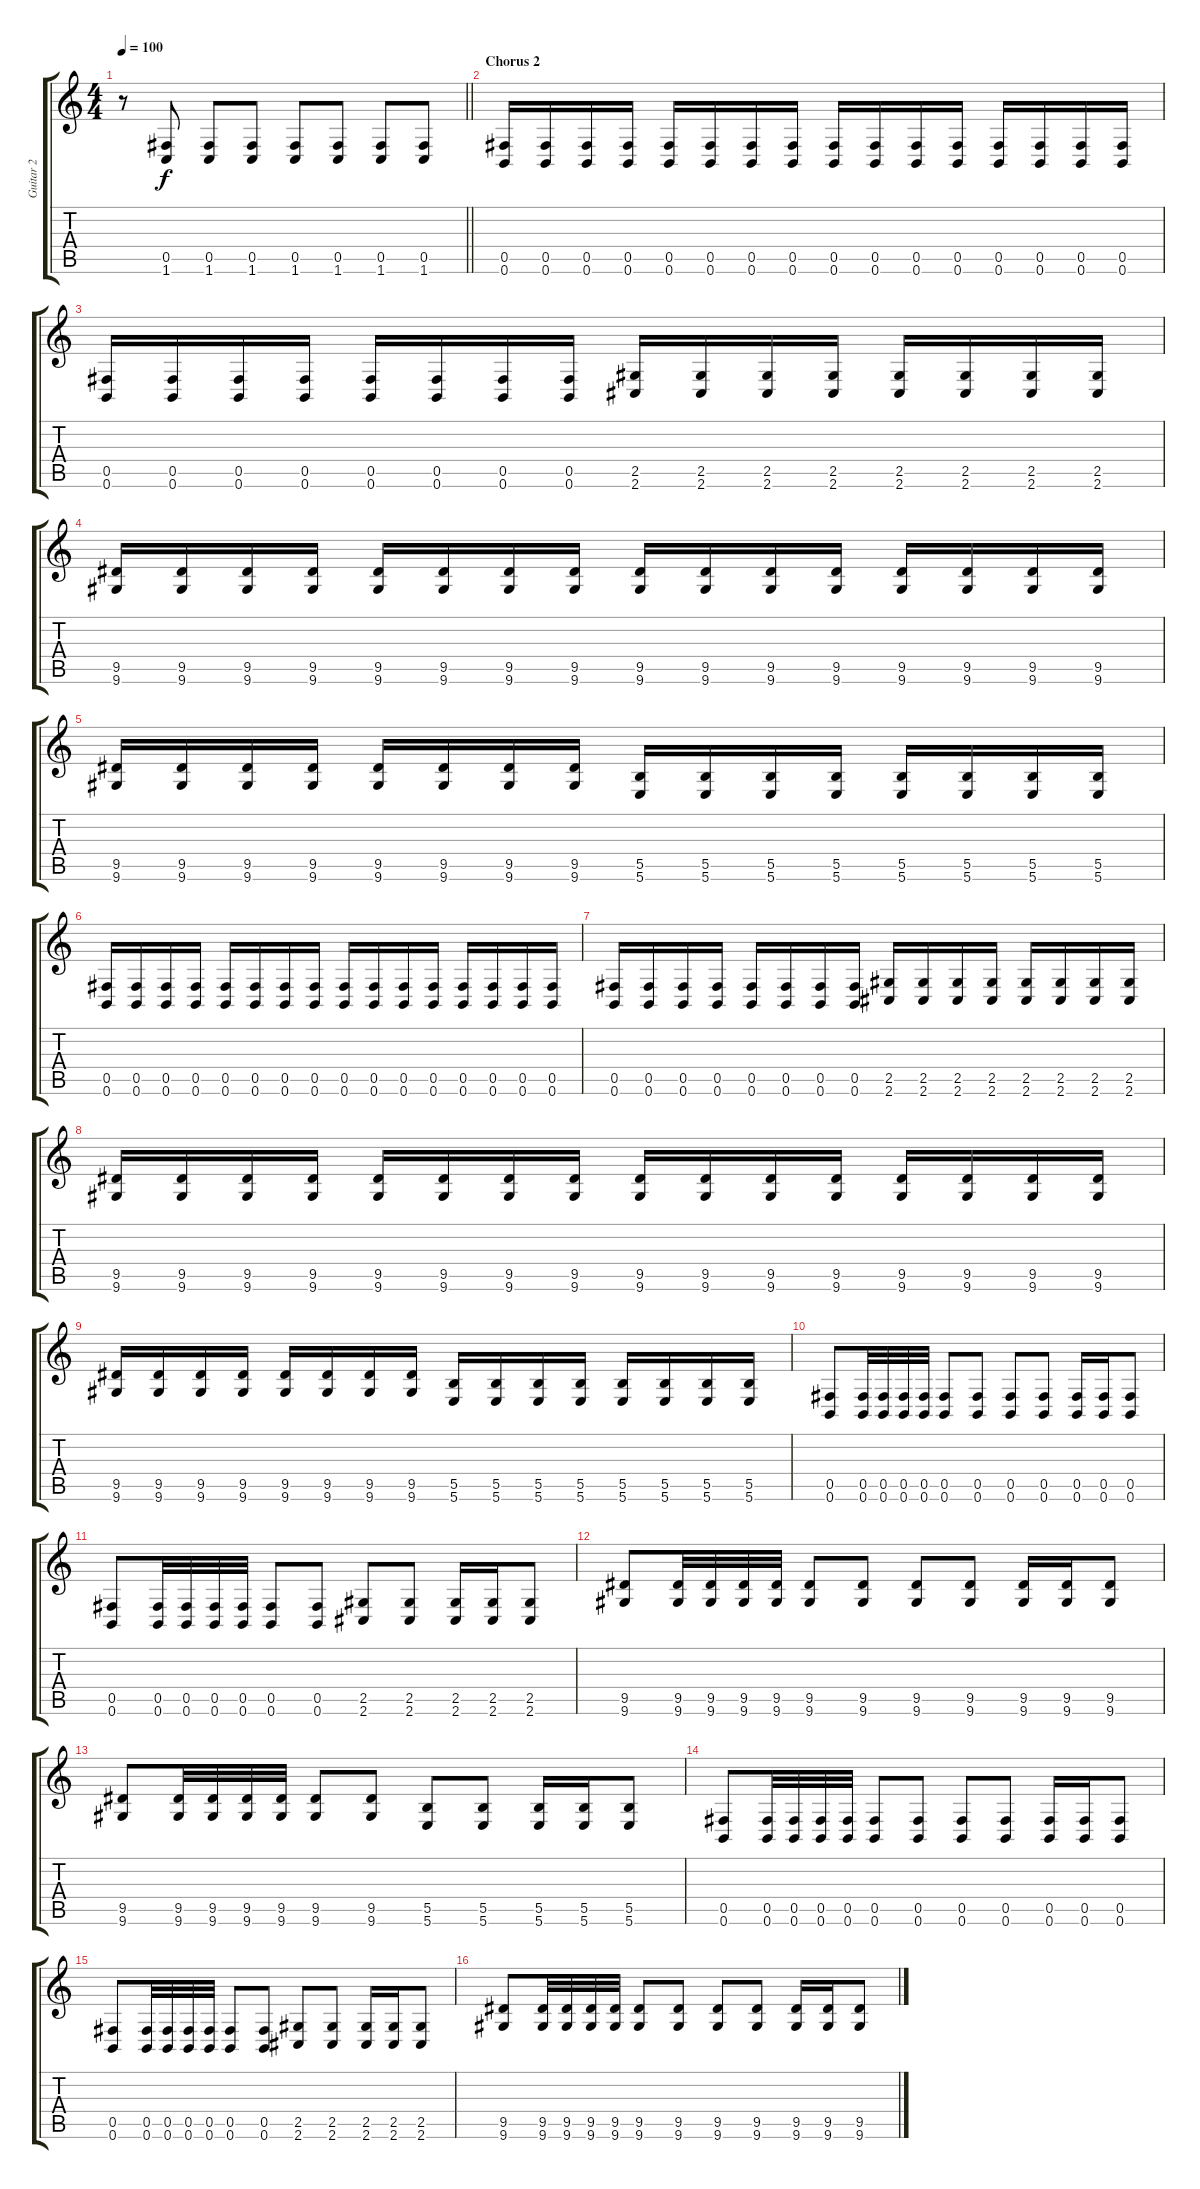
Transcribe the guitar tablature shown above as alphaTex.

\track ("Guitar 2" "Guitar 2") {instrument distortionguitar}
\staff {score tabs}
\tuning (Db4 Ab3 E3 B2 Gb2 B1) {hide}
\ts (4 4)
\tempo 100
\clef g2
\barLineRight lightlight
\ks c
r.8{dy f volume 16} (0.5 1.6).8 (0.5 1.6).8 (0.5 1.6).8 (0.5 1.6).8 (0.5 1.6).8 (0.5 1.6).8 (0.5 1.6).8 |
\section ("" "Chorus 2")
(0.5 0.6).16 (0.5 0.6).16 (0.5 0.6).16 (0.5 0.6).16 (0.5 0.6).16 (0.5 0.6).16 (0.5 0.6).16 (0.5 0.6).16 (0.5 0.6).16 (0.5 0.6).16 (0.5 0.6).16 (0.5 0.6).16 (0.5 0.6).16 (0.5 0.6).16 (0.5 0.6).16 (0.5 0.6).16 |
(0.5 0.6).16 (0.5 0.6).16 (0.5 0.6).16 (0.5 0.6).16 (0.5 0.6).16 (0.5 0.6).16 (0.5 0.6).16 (0.5 0.6).16 (2.5 2.6).16 (2.5 2.6).16 (2.5 2.6).16 (2.5 2.6).16 (2.5 2.6).16 (2.5 2.6).16 (2.5 2.6).16 (2.5 2.6).16 |
(9.5 9.6).16 (9.5 9.6).16 (9.5 9.6).16 (9.5 9.6).16 (9.5 9.6).16 (9.5 9.6).16 (9.5 9.6).16 (9.5 9.6).16 (9.5 9.6).16 (9.5 9.6).16 (9.5 9.6).16 (9.5 9.6).16 (9.5 9.6).16 (9.5 9.6).16 (9.5 9.6).16 (9.5 9.6).16 |
(9.5 9.6).16 (9.5 9.6).16 (9.5 9.6).16 (9.5 9.6).16 (9.5 9.6).16 (9.5 9.6).16 (9.5 9.6).16 (9.5 9.6).16 (5.5 5.6).16 (5.5 5.6).16 (5.5 5.6).16 (5.5 5.6).16 (5.5 5.6).16 (5.5 5.6).16 (5.5 5.6).16 (5.5 5.6).16 |
(0.5 0.6).16 (0.5 0.6).16 (0.5 0.6).16 (0.5 0.6).16 (0.5 0.6).16 (0.5 0.6).16 (0.5 0.6).16 (0.5 0.6).16 (0.5 0.6).16 (0.5 0.6).16 (0.5 0.6).16 (0.5 0.6).16 (0.5 0.6).16 (0.5 0.6).16 (0.5 0.6).16 (0.5 0.6).16 |
(0.5 0.6).16 (0.5 0.6).16 (0.5 0.6).16 (0.5 0.6).16 (0.5 0.6).16 (0.5 0.6).16 (0.5 0.6).16 (0.5 0.6).16 (2.5 2.6).16 (2.5 2.6).16 (2.5 2.6).16 (2.5 2.6).16 (2.5 2.6).16 (2.5 2.6).16 (2.5 2.6).16 (2.5 2.6).16 |
(9.5 9.6).16 (9.5 9.6).16 (9.5 9.6).16 (9.5 9.6).16 (9.5 9.6).16 (9.5 9.6).16 (9.5 9.6).16 (9.5 9.6).16 (9.5 9.6).16 (9.5 9.6).16 (9.5 9.6).16 (9.5 9.6).16 (9.5 9.6).16 (9.5 9.6).16 (9.5 9.6).16 (9.5 9.6).16 |
(9.5 9.6).16 (9.5 9.6).16 (9.5 9.6).16 (9.5 9.6).16 (9.5 9.6).16 (9.5 9.6).16 (9.5 9.6).16 (9.5 9.6).16 (5.5 5.6).16 (5.5 5.6).16 (5.5 5.6).16 (5.5 5.6).16 (5.5 5.6).16 (5.5 5.6).16 (5.5 5.6).16 (5.5 5.6).16 |
(0.5 0.6).8 (0.5 0.6).32 (0.5 0.6).32 (0.5 0.6).32 (0.5 0.6).32 (0.5 0.6).8 (0.5 0.6).8 (0.5 0.6).8 (0.5 0.6).8 (0.5 0.6).16 (0.5 0.6).16 (0.5 0.6).8 |
(0.5 0.6).8 (0.5 0.6).32 (0.5 0.6).32 (0.5 0.6).32 (0.5 0.6).32 (0.5 0.6).8 (0.5 0.6).8 (2.5 2.6).8 (2.5 2.6).8 (2.5 2.6).16 (2.5 2.6).16 (2.5 2.6).8 |
(9.5 9.6).8 (9.5 9.6).32 (9.5 9.6).32 (9.5 9.6).32 (9.5 9.6).32 (9.5 9.6).8 (9.5 9.6).8 (9.5 9.6).8 (9.5 9.6).8 (9.5 9.6).16 (9.5 9.6).16 (9.5 9.6).8 |
(9.5 9.6).8 (9.5 9.6).32 (9.5 9.6).32 (9.5 9.6).32 (9.5 9.6).32 (9.5 9.6).8 (9.5 9.6).8 (5.5 5.6).8 (5.5 5.6).8 (5.5 5.6).16 (5.5 5.6).16 (5.5 5.6).8 |
(0.5 0.6).8 (0.5 0.6).32 (0.5 0.6).32 (0.5 0.6).32 (0.5 0.6).32 (0.5 0.6).8 (0.5 0.6).8 (0.5 0.6).8 (0.5 0.6).8 (0.5 0.6).16 (0.5 0.6).16 (0.5 0.6).8 |
(0.5 0.6).8 (0.5 0.6).32 (0.5 0.6).32 (0.5 0.6).32 (0.5 0.6).32 (0.5 0.6).8 (0.5 0.6).8 (2.5 2.6).8 (2.5 2.6).8 (2.5 2.6).16 (2.5 2.6).16 (2.5 2.6).8 |
(9.5 9.6).8 (9.5 9.6).32 (9.5 9.6).32 (9.5 9.6).32 (9.5 9.6).32 (9.5 9.6).8 (9.5 9.6).8 (9.5 9.6).8 (9.5 9.6).8 (9.5 9.6).16 (9.5 9.6).16 (9.5 9.6).8
